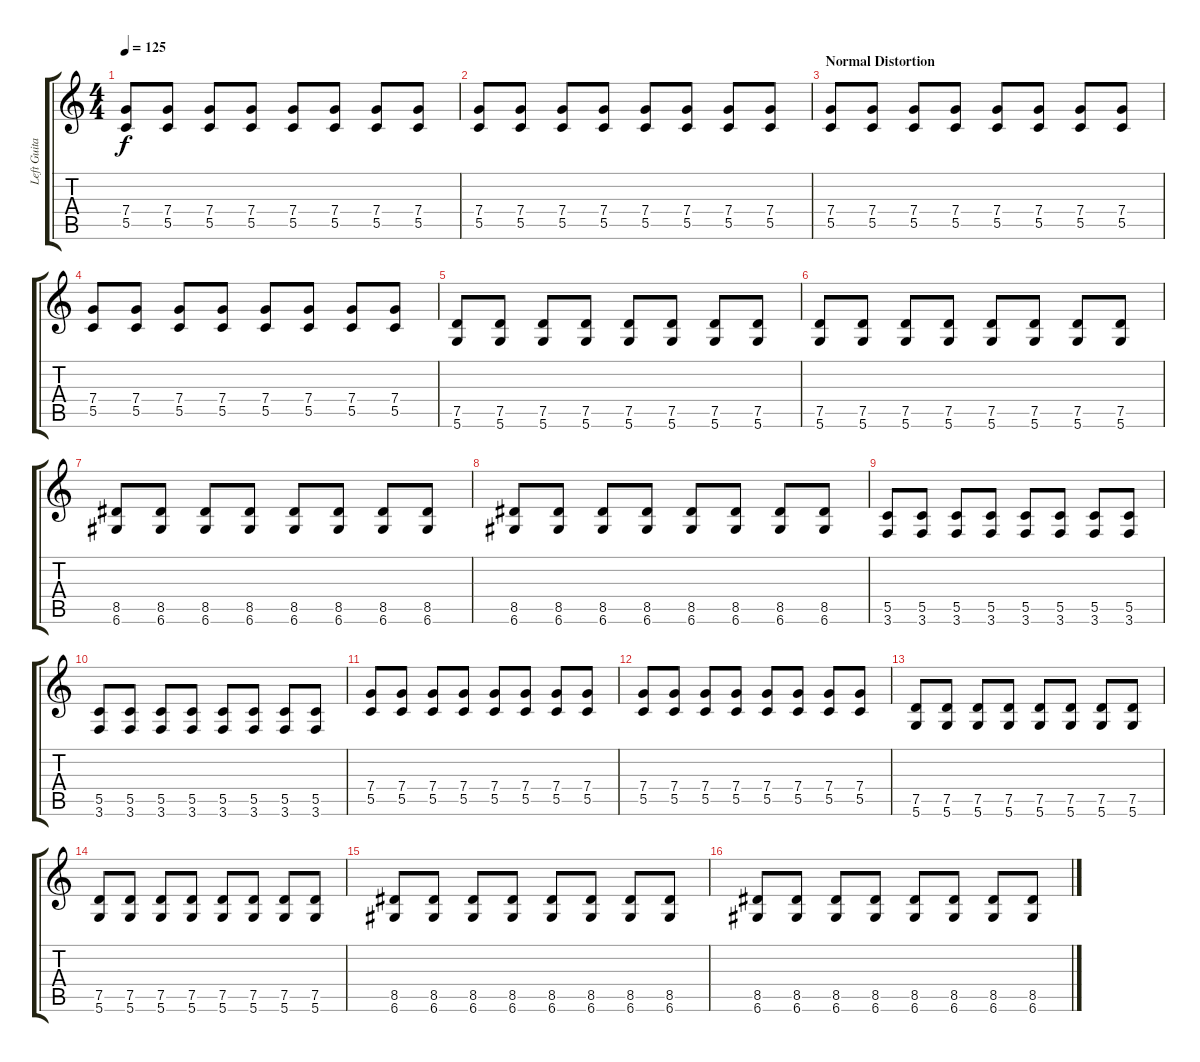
\track ("Left Guitar" "Left Guita") {instrument distortionguitar}
\staff {score tabs}
\tuning (D4 A3 F3 C3 G2 D2) {hide}
\ts (4 4)
\tempo 125
\clef g2
\ks c
(7.4 5.5).8{dy f} (7.4 5.5).8 (7.4 5.5).8 (7.4 5.5).8 (7.4 5.5).8 (7.4 5.5).8 (7.4 5.5).8 (7.4 5.5).8 |
(7.4 5.5).8 (7.4 5.5).8 (7.4 5.5).8 (7.4 5.5).8 (7.4 5.5).8 (7.4 5.5).8 (7.4 5.5).8 (7.4 5.5).8 |
\section ("" "Normal Distortion")
(7.4 5.5).8{volume 13} (7.4 5.5).8 (7.4 5.5).8 (7.4 5.5).8 (7.4 5.5).8 (7.4 5.5).8 (7.4 5.5).8 (7.4 5.5).8 |
(7.4 5.5).8 (7.4 5.5).8 (7.4 5.5).8 (7.4 5.5).8 (7.4 5.5).8 (7.4 5.5).8 (7.4 5.5).8 (7.4 5.5).8 |
(7.5 5.6).8 (7.5 5.6).8 (7.5 5.6).8 (7.5 5.6).8 (7.5 5.6).8 (7.5 5.6).8 (7.5 5.6).8 (7.5 5.6).8 |
(7.5 5.6).8 (7.5 5.6).8 (7.5 5.6).8 (7.5 5.6).8 (7.5 5.6).8 (7.5 5.6).8 (7.5 5.6).8 (7.5 5.6).8 |
(8.5 6.6).8 (8.5 6.6).8 (8.5 6.6).8 (8.5 6.6).8 (8.5 6.6).8 (8.5 6.6).8 (8.5 6.6).8 (8.5 6.6).8 |
(8.5 6.6).8 (8.5 6.6).8 (8.5 6.6).8 (8.5 6.6).8 (8.5 6.6).8 (8.5 6.6).8 (8.5 6.6).8 (8.5 6.6).8 |
(5.5 3.6).8 (5.5 3.6).8 (5.5 3.6).8 (5.5 3.6).8 (5.5 3.6).8 (5.5 3.6).8 (5.5 3.6).8 (5.5 3.6).8 |
(5.5 3.6).8 (5.5 3.6).8 (5.5 3.6).8 (5.5 3.6).8 (5.5 3.6).8 (5.5 3.6).8 (5.5 3.6).8 (5.5 3.6).8 |
(7.4 5.5).8 (7.4 5.5).8 (7.4 5.5).8 (7.4 5.5).8 (7.4 5.5).8 (7.4 5.5).8 (7.4 5.5).8 (7.4 5.5).8 |
(7.4 5.5).8 (7.4 5.5).8 (7.4 5.5).8 (7.4 5.5).8 (7.4 5.5).8 (7.4 5.5).8 (7.4 5.5).8 (7.4 5.5).8 |
(7.5 5.6).8 (7.5 5.6).8 (7.5 5.6).8 (7.5 5.6).8 (7.5 5.6).8 (7.5 5.6).8 (7.5 5.6).8 (7.5 5.6).8 |
(7.5 5.6).8 (7.5 5.6).8 (7.5 5.6).8 (7.5 5.6).8 (7.5 5.6).8 (7.5 5.6).8 (7.5 5.6).8 (7.5 5.6).8 |
(8.5 6.6).8 (8.5 6.6).8 (8.5 6.6).8 (8.5 6.6).8 (8.5 6.6).8 (8.5 6.6).8 (8.5 6.6).8 (8.5 6.6).8 |
(8.5 6.6).8 (8.5 6.6).8 (8.5 6.6).8 (8.5 6.6).8 (8.5 6.6).8 (8.5 6.6).8 (8.5 6.6).8 (8.5 6.6).8
